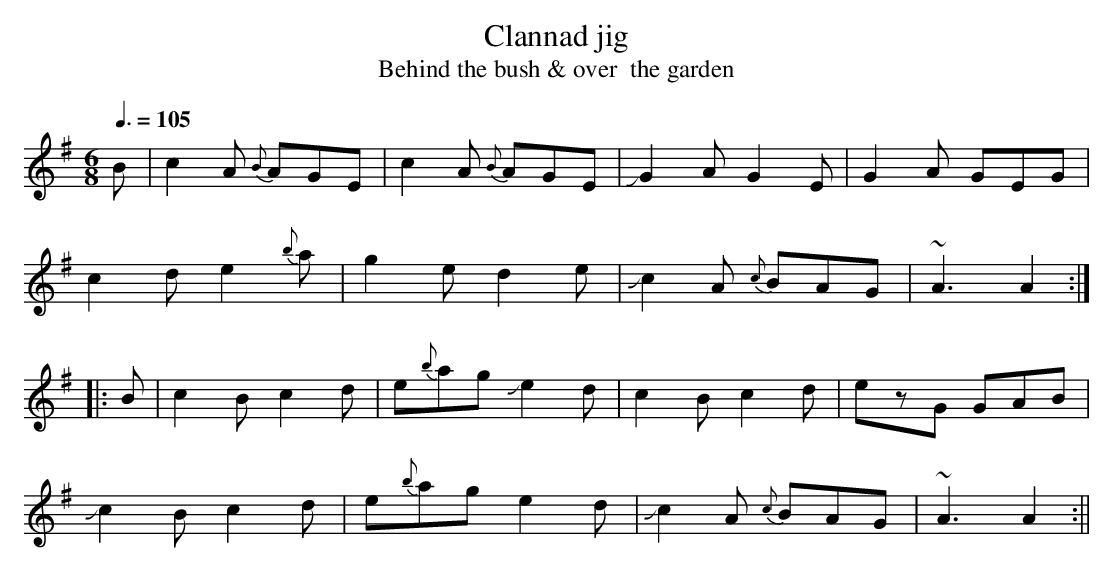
X:1
T:Clannad jig
T:Behind the bush & over  the garden
M:6/8
L:1/8
Q:3/8=105
K:ADor
B|c2A {B}AGE|c2A {B}AGE|JG2A G2E|G2A GEG|!
c2d e2{b}a|g2e d2e|Jc2A {c}BAG|~A3 A2:|!
|:B|c2B c2d|e{b}ag Je2d|c2B c2d|ez1G GAB|!
Jc2B c2d|e{b}ag e2d|Jc2A {c}BAG|~A3 A2:||
